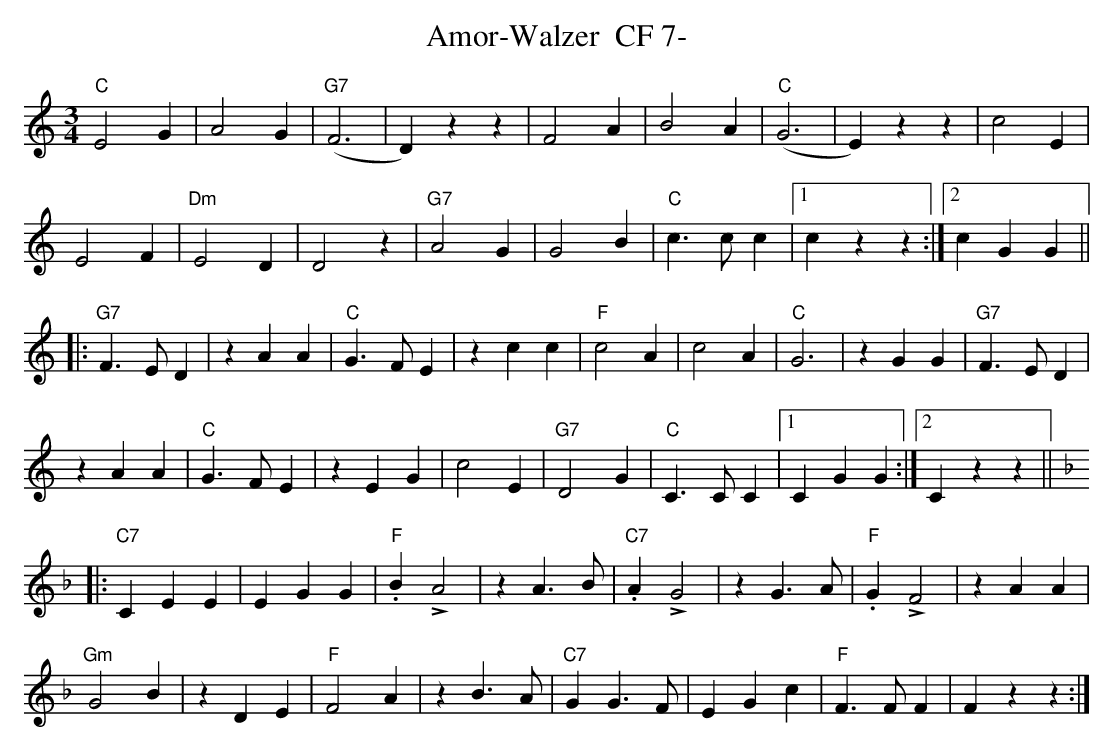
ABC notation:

X:1
T:Amor-Walzer  CF 7-
M:3/4
L:1/4
K:C%%MIDI gchordon
"C"E2G | A2G | ("G7"F3 | D)zz | F2A | B2A | ("C"G3 | E)zz | c2E |
E2F | "Dm"E2D | D2z | "G7"A2G | G2B | "C"c>cc |1 czz :|2 cGG ||
|: "G7"F>ED | zAA | "C"G>FE | zcc | "F"c2A | c2A | "C"G3 | zGG | "G7"F>ED |
zAA | "C"G>F E | zEG | c2E | "G7"D2G | "C"C>CC |1 CGG :|2 Czz || [K:F]
|: "C7"CEE | EGG | "F".B!>!A2 | zA>B | "C7".A!>!G2 | zG>A | "F".G!>!F2 | zAA |
"Gm"G2B | zDE | "F"F2A | zB>A | "C7"GG>F | EGc | "F"F>FF | Fzz :|
